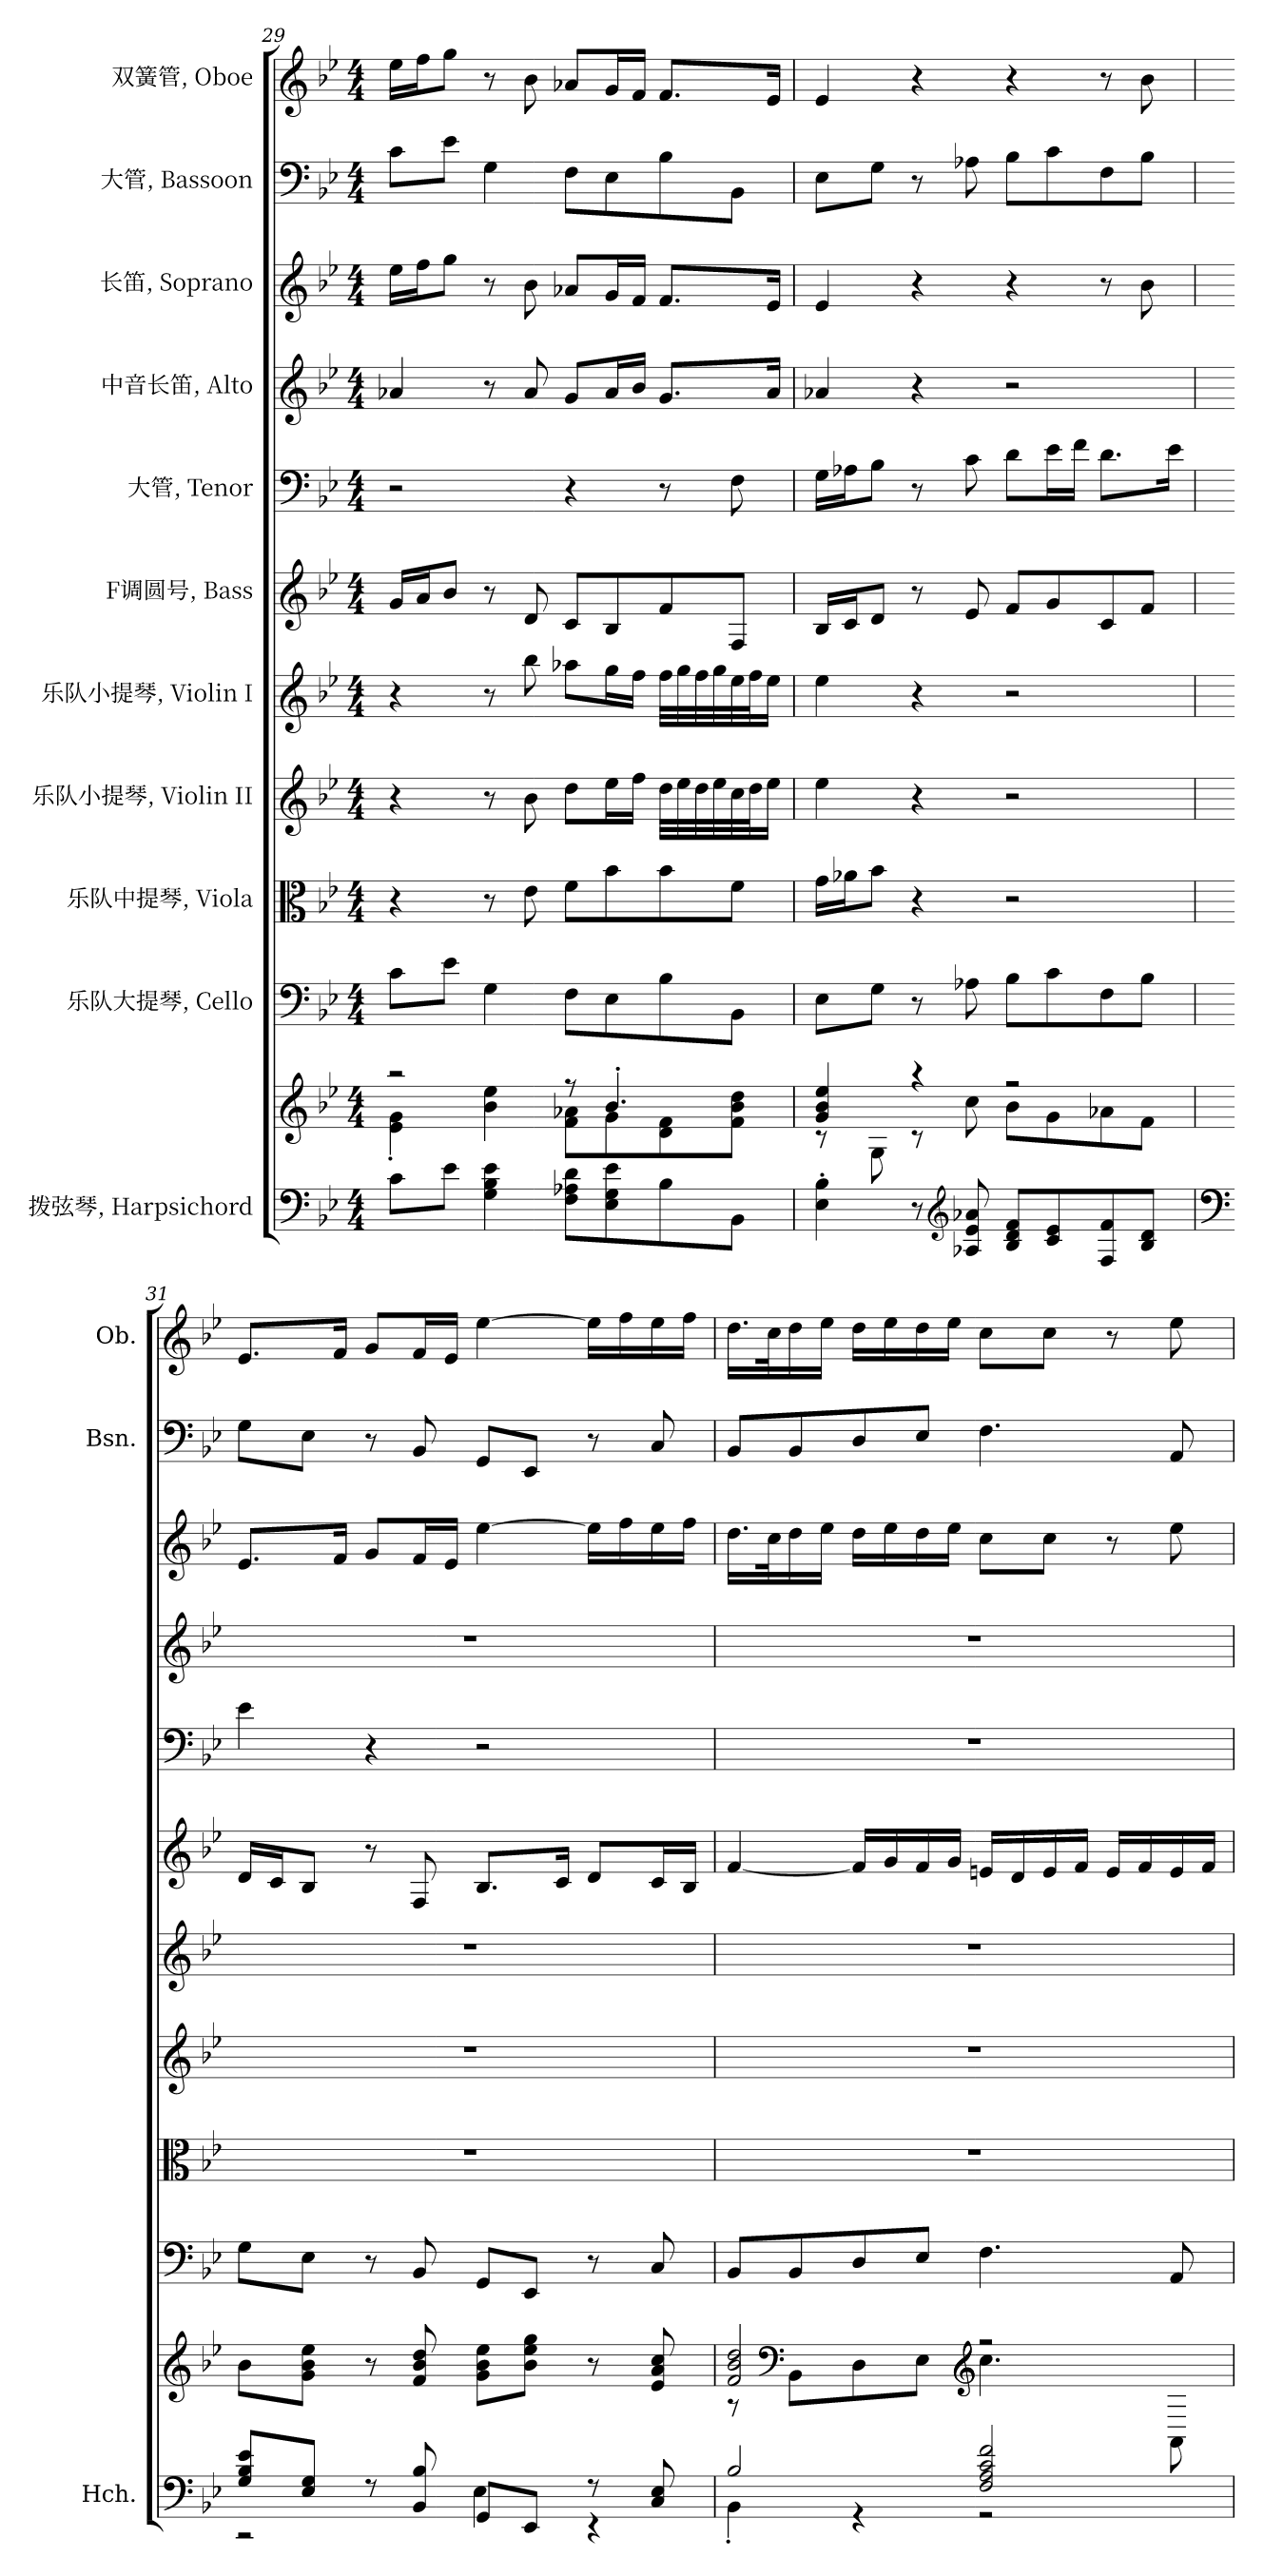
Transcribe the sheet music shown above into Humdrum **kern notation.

**kern	**kern	**kern	**kern	**kern	**kern	**kern	**kern	**kern	**kern	**kern	**kern
*part11	*part11	*part10	*part9	*part8	*part7	*part6	*part5	*part4	*part3	*part2	*part1
*staff12	*staff11	*staff10	*staff9	*staff8	*staff7	*staff6	*staff5	*staff4	*staff3	*staff2	*staff1
*I"拨弦琴, Harpsichord	*	*I"乐队大提琴, Cello	*I"乐队中提琴, Viola	*I"乐队小提琴, Violin II	*I"乐队小提琴, Violin I	*I"F调圆号, Bass	*I"大管, Tenor	*I"中音长笛, Alto	*I"长笛, Soprano	*I"大管, Bassoon	*I"双簧管, Oboe
*I'Hch.	*	*	*	*	*	*	*	*	*	*I'Bsn.	*I'Ob.
!!LO:PB:g=z
*clefF4	*clefG2	*clefF4	*clefC3	*clefG2	*clefG2	*clefG2	*clefF4	*clefG2	*clefG2	*clefF4	*clefG2
*	*	*	*	*	*	*ITrd4c7	*	*ITrd3c5	*	*	*
*k[b-e-]	*k[b-e-]	*k[b-e-]	*k[b-e-]	*k[b-e-]	*k[b-e-]	*k[b-e-a-]	*k[b-e-]	*k[b-]	*k[b-e-]	*k[b-e-]	*k[b-e-]
*M4/4	*M4/4	*M4/4	*M4/4	*M4/4	*M4/4	*M4/4	*M4/4	*M4/4	*M4/4	*M4/4	*M4/4
=29	=29	=29	=29	=29	=29	=29	=29	=29	=29	=29	=29
*	*^	*	*	*	*	*	*	*	*	*	*
8c\L	2r	4e-\' 4g\'	8c\L	4r	4r	4r	16c/LL	2r	4e-X/	16ee-\LL	8c\L	16ee-\LL
.	.	.	.	.	.	.	16d/J	.	.	16ff\J	.	16ff\J
8e-\J	.	.	8e-\J	.	.	.	8e-/J	.	.	8gg\J	8e-\J	8gg\J
4G\ 4B-\ 4e-\	.	4b-\ 4ee-\	4G\	8r	8r	8r	8r	.	8r	8r	4G\	8r
.	.	.	.	8e-\	8b-\	8bb-\	8G/	.	8e-/	8b-\	.	8b-\
8F\ 8A-X\ 8d\L	8r	8f\ 8a-X\L	8F\L	8f\L	8dd\L	8aa-X\L	8F/L	4r	8d/L	8a-X/L	8F\L	8a-X/L
8E-\ 8G\ 8e-\	4.b-'/	8g\	8E-\	8b-\	16ee-\L	16gg\L	8E-/	.	16e-/L	16g/L	8E-\	16g/L
.	.	.	.	.	16ff\JJ	16ff\JJ	.	.	16f/JJ	16f/JJ	.	16f/JJ
8B-\	.	8d\ 8f\	8B-\	8b-\	32dd\LLL	32ff\LLL	8B-/	8r	8.d/L	8.f/L	8B-\	8.f/L
.	.	.	.	.	32ee-\	32gg\	.	.	.	.	.	.
.	.	.	.	.	32dd\	32ff\	.	.	.	.	.	.
.	.	.	.	.	32ee-\	32gg\	.	.	.	.	.	.
8BB-\J	.	8f\ 8b-\ 8dd\J	8BB-\J	8f\J	32cc\	32ee-\	8BB-/J	8F\	.	.	8BB-\J	.
.	.	.	.	.	32dd\J	32ff\J	.	.	.	.	.	.
.	.	.	.	.	16ee-\JJ	16ee-\JJ	.	.	16e-/Jk	16e-/Jk	.	16e-/Jk
=30	=30	=30	=30	=30	=30	=30	=30	=30	=30	=30	=30	=30
4E-\' 4B-\'	4g/ 4b-/ 4ee-/	8r	8E-\L	16g\LL	4ee-\	4ee-\	16E-/LL	16G\LL	4e-X/	4e-/	8E-\L	4e-/
.	.	.	.	16a-X\J	.	.	16F/J	16A-X\J	.	.	.	.
.	.	8G\	8G\J	8b-\J	.	.	8G/J	8B-\J	.	.	8G\J	.
8r	4r	8r	8r	4r	4r	4r	8r	8r	4r	4r	8r	4r
*clefG2	*	*	*	*	*	*	*	*	*	*	*	*
8A-X/ 8e-/ 8a-X/	.	8cc\	8A-X\	.	.	.	8A-/	8c\	.	.	8A-X\	.
8B-/ 8d/ 8f/L	2r	8b-\L	8B-\L	2r	2r	2r	8B-/L	8d\L	2r	4r	8B-\L	4r
8c/ 8e-/	.	8g\	8c\	.	.	.	8c/	16e-\L	.	.	8c\	.
.	.	.	.	.	.	.	.	16f\JJ	.	.	.	.
8F/ 8f/	.	8a-X\	8F\	.	.	.	8F/	8.d\L	.	8r	8F\	8r
8B-/ 8d/J	.	8f\J	8B-\J	.	.	.	8B-/J	.	.	8b-\	8B-\J	8b-\
.	.	.	.	.	.	.	.	16e-\Jk	.	.	.	.
*	*v	*v	*	*	*	*	*	*	*	*	*	*
!!LO:PB:g=z
=31	=31	=31	=31	=31	=31	=31	=31	=31	=31	=31	=31
*clefF4	*	*	*	*	*	*	*	*	*	*	*
*^	*	*	*	*	*	*	*	*	*	*	*
8G/ 8B-/ 8e-/L	2r	8b-\L	8G\L	1r	1r	1r	16G/LL	4e-\	1r	8.e-/L	8G\L	8.e-/L
.	.	.	.	.	.	.	16F/J	.	.	.	.	.
8E-/ 8G/J	.	8g\ 8b-\ 8ee-\J	8E-\J	.	.	.	8E-/J	.	.	.	8E-\J	.
.	.	.	.	.	.	.	.	.	.	16f/Jk	.	16f/Jk
8r	.	8r	8r	.	.	.	8r	4r	.	8g/L	8r	8g/L
8BB-/ 8B-/	.	8f/ 8b-/ 8dd/	8BB-/	.	.	.	8BB-/	.	.	16f/L	8BB-/	16f/L
.	.	.	.	.	.	.	.	.	.	16e-/JJ	.	16e-/JJ
8GG/L	4E-\	8g\ 8b-\ 8ee-\L	8GG/L	.	.	.	8.E-/L	2r	.	[4ee-\	8GG/L	[4ee-\
8EE-/J	.	8b-\ 8ee-\ 8gg\J	8EE-/J	.	.	.	.	.	.	.	8EE-/J	.
.	.	.	.	.	.	.	16F/Jk	.	.	.	.	.
8r	4r	8r	8r	.	.	.	8G/L	.	.	16ee-\LL]	8r	16ee-\LL]
.	.	.	.	.	.	.	.	.	.	16ff\	.	16ff\
8C/ 8E-/	.	8e-/ 8a/ 8cc/	8C/	.	.	.	16F/L	.	.	16ee-\	8C/	16ee-\
.	.	.	.	.	.	.	16E-/JJ	.	.	16ff\JJ	.	16ff\JJ
=32	=32	=32	=32	=32	=32	=32	=32	=32	=32	=32	=32	=32
*	*	*^	*	*	*	*	*	*	*	*	*	*
2B-/	4BB-'\	2f/ 2b-/ 2dd/	8r	8BB-/L	1r	1r	1r	[4B-/	1r	1r	16.dd\LL	8BB-/L	16.dd\LL
.	.	.	.	.	.	.	.	.	.	.	32cc\K	.	32cc\K
*	*	*clefF4	*	*	*	*	*	*	*	*	*	*	*
.	.	.	8BB-\L	8BB-/	.	.	.	.	.	.	16dd\	8BB-/	16dd\
.	.	.	.	.	.	.	.	.	.	.	16ee-\JJ	.	16ee-\JJ
.	4r	.	8D\	8D/	.	.	.	16B-/LL]	.	.	16dd\LL	8D/	16dd\LL
.	.	.	.	.	.	.	.	16c/	.	.	16ee-\	.	16ee-\
.	.	.	8E-\J	8E-/J	.	.	.	16B-/	.	.	16dd\	8E-/J	16dd\
.	.	.	.	.	.	.	.	16c/JJ	.	.	16ee-\JJ	.	16ee-\JJ
*	*	*clefG2	*	*	*	*	*	*	*	*	*	*	*
2F/ 2A/ 2c/ 2f/	2r	2r	4.cc\	4.F\	.	.	.	16An/LL	.	.	8cc\L	4.F\	8cc\L
.	.	.	.	.	.	.	.	16G/	.	.	.	.	.
.	.	.	.	.	.	.	.	16A/	.	.	8cc\J	.	8cc\J
.	.	.	.	.	.	.	.	16B-/JJ	.	.	.	.	.
.	.	.	.	.	.	.	.	16A/LL	.	.	8r	.	8r
.	.	.	.	.	.	.	.	16B-/	.	.	.	.	.
.	.	.	8AA\	8AA/	.	.	.	16A/	.	.	8ee-\	8AA/	8ee-\
.	.	.	.	.	.	.	.	16B-/JJ	.	.	.	.	.
*v	*v	*	*	*	*	*	*	*	*	*	*	*	*
*	*v	*v	*	*	*	*	*	*	*	*	*	*
=	=	=	=	=	=	=	=	=	=	=	=
*-	*-	*-	*-	*-	*-	*-	*-	*-	*-	*-	*-
